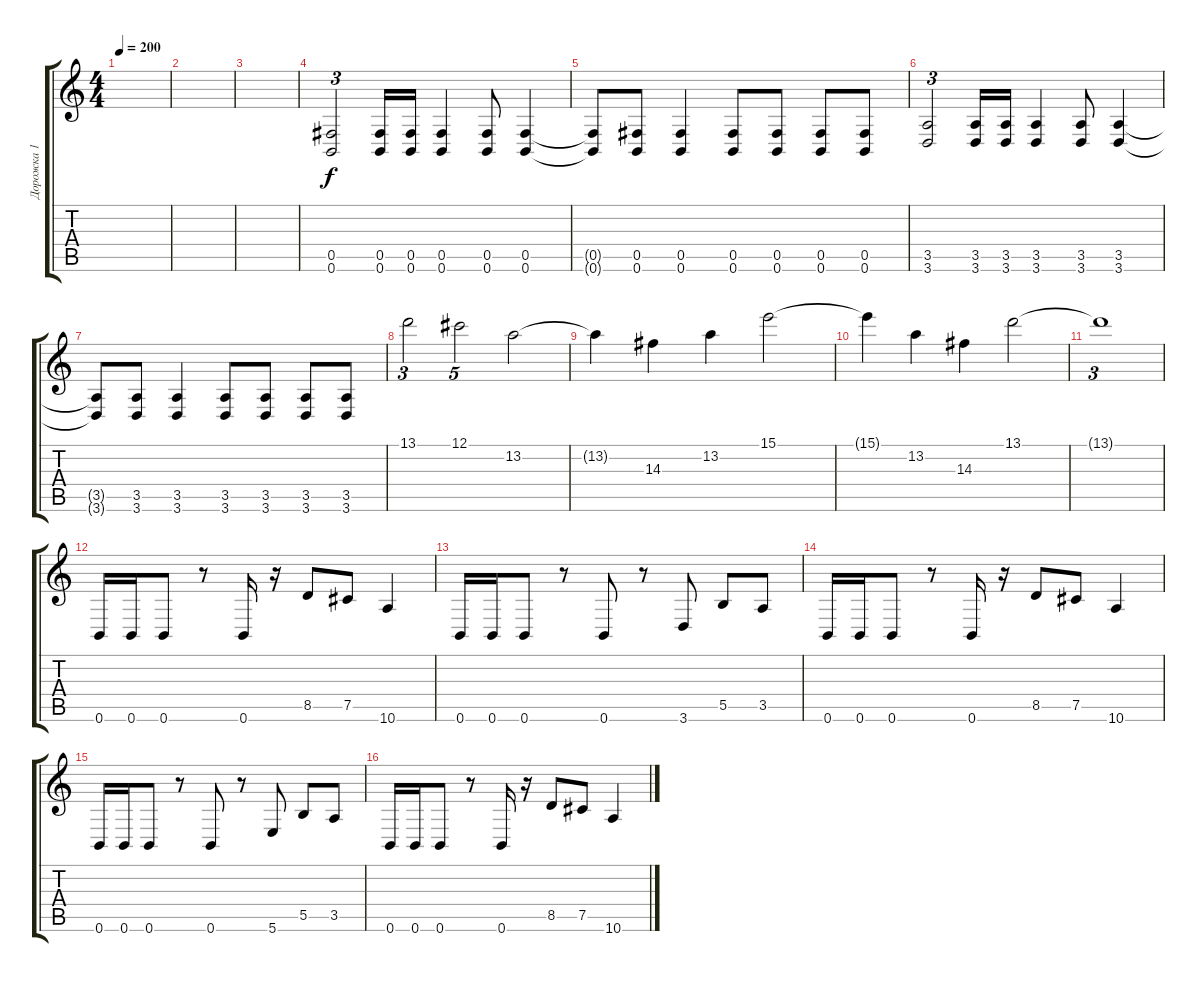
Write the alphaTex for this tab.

\track ("Дорожка 1" "Дорожка 1") {instrument distortionguitar}
\staff {score tabs}
\tuning (Db4 Ab3 E3 B2 Gb2 B1) {hide}
\ts (4 4)
\tempo 200
\clef g2
\ks c
|
|
|
(0.5 0.6).2{tu (3 2)} (0.5 0.6).16 (0.5 0.6).16 (0.5 0.6).4 (0.5 0.6).8 (0.5 0.6).4 |
(0.5{t} 0.6{t}).8 (0.5 0.6).8 (0.5 0.6).4 (0.5 0.6).8 (0.5 0.6).8 (0.5 0.6).8 (0.5 0.6).8 |
(3.5 3.6).2{tu (3 2)} (3.5 3.6).16 (3.5 3.6).16 (3.5 3.6).4 (3.5 3.6).8 (3.5 3.6).4 |
(3.5{t} 3.6{t}).8 (3.5 3.6).8 (3.5 3.6).4 (3.5 3.6).8 (3.5 3.6).8 (3.5 3.6).8 (3.5 3.6).8 |
13.1.2{tu (3 2)} 12.1.2{tu (5 4)} 13.2.2 |
13.2{t}.4 14.3.4 13.2.4 15.1.2 |
15.1{t}.4 13.2.4 14.3.4 13.1.2 |
13.1{t}.1{tu (3 2)} |
0.6.16 0.6.16 0.6.8 r.8 0.6.16 r.16 8.5.8 7.5.8 10.6.4 |
0.6.16 0.6.16 0.6.8 r.8 0.6.8 r.8 3.6.8 5.5.8 3.5.8 |
0.6.16 0.6.16 0.6.8 r.8 0.6.16 r.16 8.5.8 7.5.8 10.6.4 |
0.6.16 0.6.16 0.6.8 r.8 0.6.8 r.8 5.6.8 5.5.8 3.5.8 |
0.6.16 0.6.16 0.6.8 r.8 0.6.16 r.16 8.5.8 7.5.8 10.6.4
